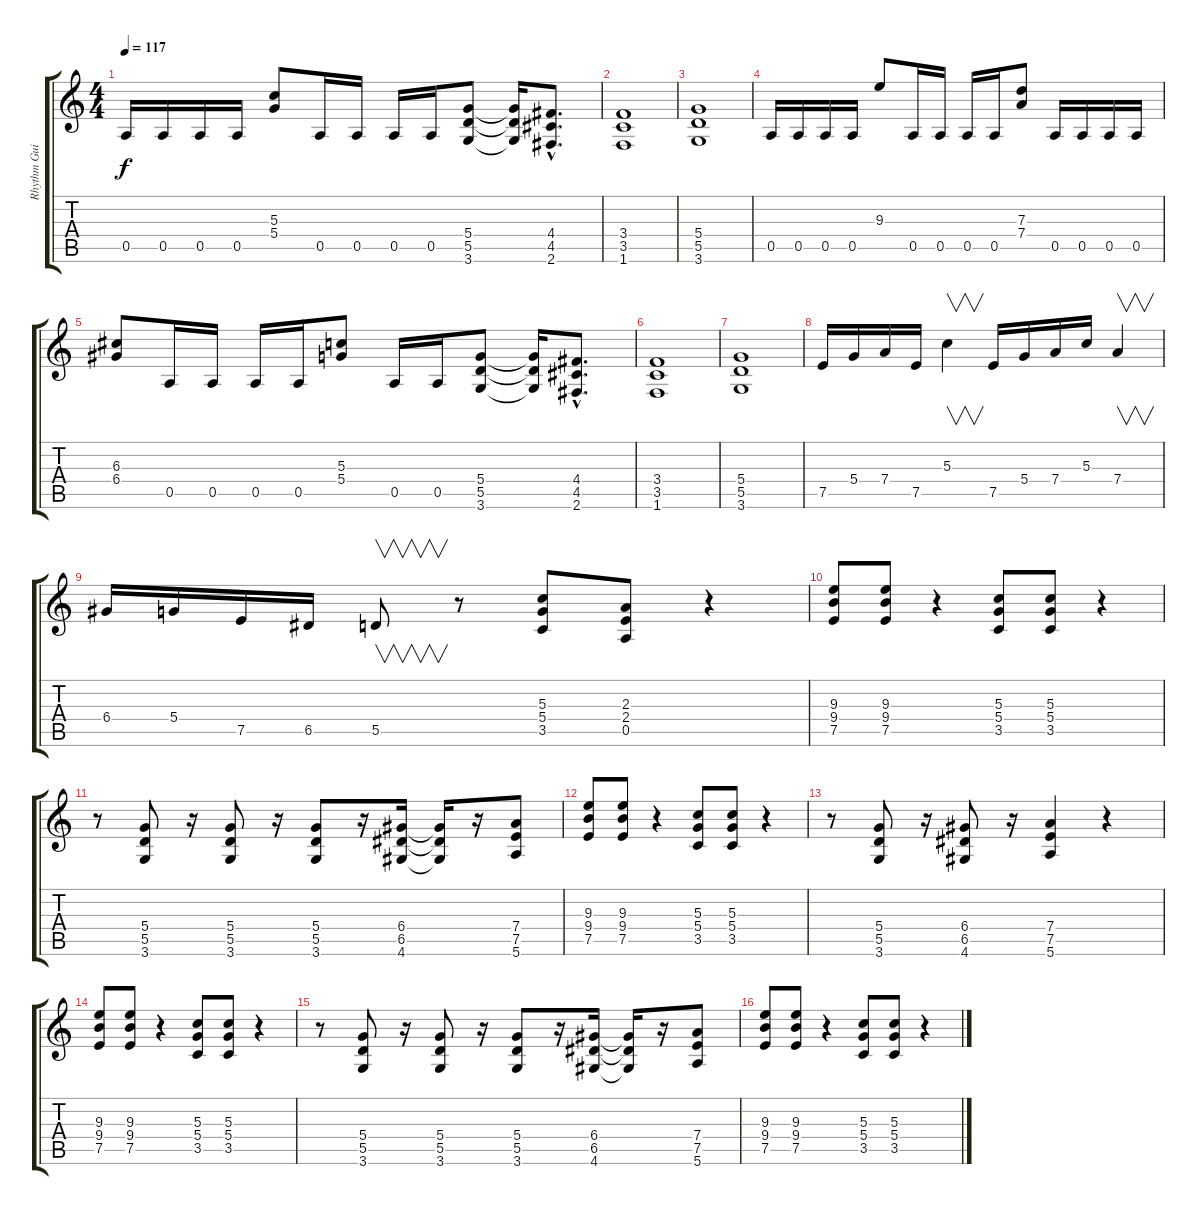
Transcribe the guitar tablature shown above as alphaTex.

\track ("Rhythm Guitar" "Rhythm Gui") {instrument distortionguitar}
\staff {score tabs}
\tuning (E4 B3 G3 D3 A2 E2) {hide}
\ts (4 4)
\tempo 117
\clef g2
\ks c
0.5.16{dy f} 0.5.16 0.5.16 0.5.16 (5.3 5.4).8 0.5.16 0.5.16 0.5.16 0.5.16 (5.4 5.5 3.6).8 (5.4{t} 5.5{t} 3.6{t}).16 (4.4{hac} 4.5{hac} 2.6{hac}).8{d} |
(3.4 3.5 1.6).1 |
(5.4 5.5 3.6).1 |
0.5.16 0.5.16 0.5.16 0.5.16 9.3.8 0.5.16 0.5.16 0.5.16 0.5.16 (7.3 7.4).8 0.5.16 0.5.16 0.5.16 0.5.16 |
(6.3 6.4).8 0.5.16 0.5.16 0.5.16 0.5.16 (5.3 5.4).8 0.5.16 0.5.16 (5.4 5.5 3.6).8 (5.4{t} 5.5{t} 3.6{t}).16 (4.4{hac} 4.5{hac} 2.6{hac}).8{d} |
(3.4 3.5 1.6).1 |
(5.4 5.5 3.6).1 |
7.5.16 5.4.16 7.4.16 7.5.16 5.3.4{v} 7.5.16 5.4.16 7.4.16 5.3.16 7.4.4{v} |
6.4.16 5.4.16 7.5.16 6.5.16 5.5.8{v} r.8 (5.3 5.4 3.5).8 (2.3 2.4 0.5).8 r.4 |
(9.3 9.4 7.5).8 (9.3 9.4 7.5).8 r.4 (5.3 5.4 3.5).8 (5.3 5.4 3.5).8 r.4 |
r.8 (5.4 5.5 3.6).8 r.16 (5.4 5.5 3.6).8 r.16 (5.4 5.5 3.6).8 r.16 (6.4 6.5 4.6).16 (6.4{t} 6.5{t} 4.6{t}).16 r.16 (7.4 7.5 5.6).8 |
(9.3 9.4 7.5).8 (9.3 9.4 7.5).8 r.4 (5.3 5.4 3.5).8 (5.3 5.4 3.5).8 r.4 |
r.8 (5.4 5.5 3.6).8 r.16 (6.4 6.5 4.6).8 r.16 (7.4 7.5 5.6).4 r.4 |
(9.3 9.4 7.5).8 (9.3 9.4 7.5).8 r.4 (5.3 5.4 3.5).8 (5.3 5.4 3.5).8 r.4 |
r.8 (5.4 5.5 3.6).8 r.16 (5.4 5.5 3.6).8 r.16 (5.4 5.5 3.6).8 r.16 (6.4 6.5 4.6).16 (6.4{t} 6.5{t} 4.6{t}).16 r.16 (7.4 7.5 5.6).8 |
(9.3 9.4 7.5).8 (9.3 9.4 7.5).8 r.4 (5.3 5.4 3.5).8 (5.3 5.4 3.5).8 r.4
